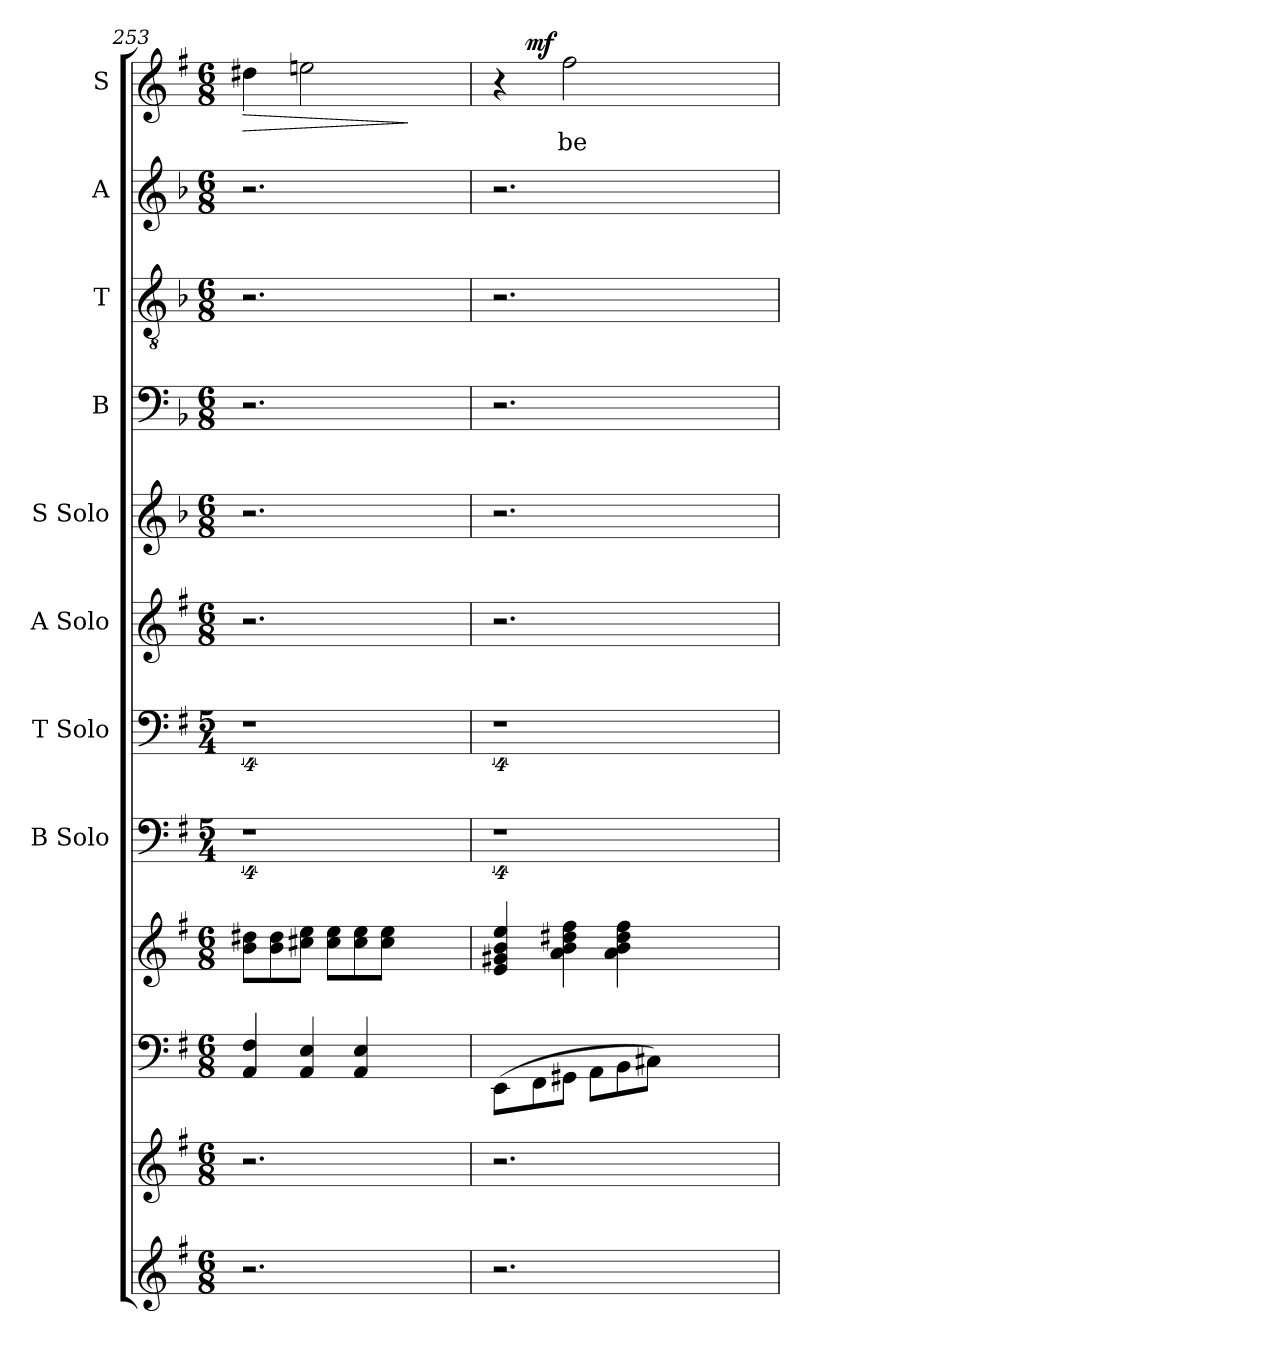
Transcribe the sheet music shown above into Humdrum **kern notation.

**kern	**kern	**kern	**kern	**kern	**kern	**kern	**kern	**kern	**kern	**kern	**kern	**text	**dynam
*part12	*part11	*part10	*part9	*part8	*part7	*part6	*part5	*part4	*part3	*part2	*part1	*part1	*part1
*staff12	*staff11	*staff10	*staff9	*staff8	*staff7	*staff6	*staff5	*staff4	*staff3	*staff2	*staff1	*staff1	*staff1
*	*	*	*	*I"B Solo	*I"T Solo	*I"A Solo	*I"S Solo	*I"B	*I"T	*I"A	*I"S	*	*
*clefG2	*clefG2	*clefF4	*clefG2	*clefF4	*clefF4	*clefG2	*clefG2	*clefF4	*clefGv2	*clefG2	*clefG2	*	*
*k[f#]	*k[f#]	*k[f#]	*k[f#]	*k[f#]	*k[f#]	*k[f#]	*k[b-]	*k[b-]	*k[b-]	*k[b-]	*k[f#]	*	*
*G:	*G:	*G:	*G:	*G:	*G:	*G:	*F:	*F:	*F:	*F:	*G:	*	*
*M6/8	*M6/8	*M6/8	*M6/8	*M5/4	*M5/4	*M6/8	*M6/8	*M6/8	*M6/8	*M6/8	*M6/8	*	*
=253	=253	=253	=253	=253	=253	=253	=253	=253	=253	=253	=253	=253	=253
!	!	!	!	!	!	!	!	!	!	!	!	!	!LO:HP:b
2.r	2.r	4AA/ 4F#/	8b\ 8dd#X\L	4%5r	4%5r	2.r	2.r	2.r	2.r	2.r	4dd#X\	.	>
.	.	.	8b\ 8dd#\	.	.	.	.	.	.	.	.	.	.
.	.	4AA/ 4E/	8cc#X\ 8ee\J	.	.	.	.	.	.	.	2een\	.	.
.	.	.	8cc#\ 8ee\L	.	.	.	.	.	.	.	.	.	.
.	.	4AA/ 4E/	8cc#\ 8ee\	.	.	.	.	.	.	.	.	.	.
.	.	.	8cc#\ 8ee\J	.	.	.	.	.	.	.	.	.	.
2ryy	2ryy	2ryy	2ryy	.	.	2ryy	2ryy	2ryy	2ryy	2ryy	2ryy	.	]
=254	=254	=254	=254	=254	=254	=254	=254	=254	=254	=254	=254	=254	=254
*	*	*	*	*	*	*	*	*	*	*	*^	*	*
2.r	2.r	(>8EE\L	4e/ 4g#X/ 4b/ 4ee/	4%5r	4%5r	2.r	2.r	2.r	2.r	2.r	4r	12ryy	.	.
.	.	.	.	.	.	.	.	.	.	.	.	48.ryy	.	.
!	!	!	!	!	!	!	!	!	!	!	!	!	!	!LO:DY:a
.	.	.	.	.	.	.	.	.	.	.	.	3%2ryy	.	mf
.	.	8FF#\	.	.	.	.	.	.	.	.	.	.	.	.
!	!	!	!	!	!	!	!	!	!	!	!	!	!LO:LY:b	!
.	.	8GG#X\J	4a\ 4b\ 4dd#X\ 4ff#\	.	.	.	.	.	.	.	2ff#\	.	be	.
.	.	8AA\L	.	.	.	.	.	.	.	.	.	.	.	.
.	.	8BB\	4a\ 4b\ 4dd#\ 4ff#\	.	.	.	.	.	.	.	.	.	.	.
.	.	8C#X\J)	.	.	.	.	.	.	.	.	.	.	.	.
2ryy	2ryy	2ryy	2ryy	.	.	2ryy	2ryy	2ryy	2ryy	2ryy	2ryy	.	.	.
.	.	.	.	.	.	.	.	.	.	.	.	6ryy	.	.
.	.	.	.	.	.	.	.	.	.	.	.	24ryy	.	.
.	.	.	.	.	.	.	.	.	.	.	.	96ryy	.	.
.	.	.	.	.	.	.	.	.	.	.	.	4ryy	.	.
*	*	*	*	*	*	*	*	*	*	*	*v	*v	*	*
=	=	=	=	=	=	=	=	=	=	=	=	=	=
*-	*-	*-	*-	*-	*-	*-	*-	*-	*-	*-	*-	*-	*-
